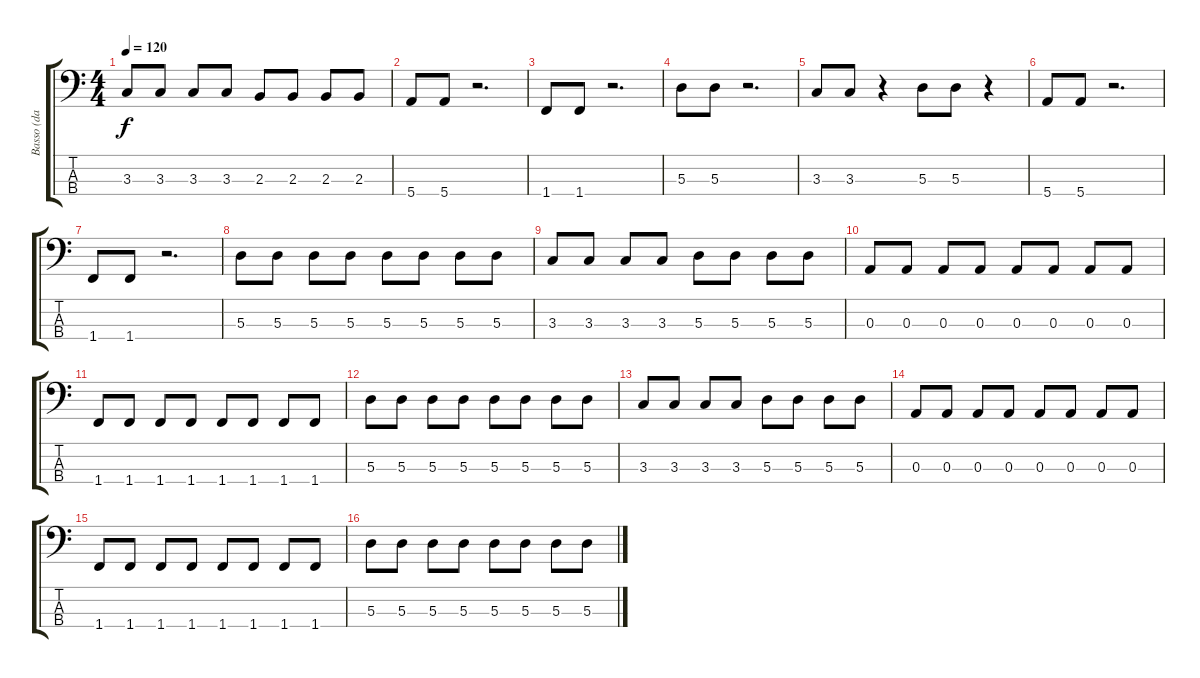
\track ("Basso (da rivedere nel chorus)" "Basso (da ") {instrument electricbassfinger}
\staff {score tabs}
\tuning (G2 D2 A1 E1) {hide}
\ts (4 4)
\tempo 120
\clef f4
\ks c
3.3.8{dy f} 3.3.8 3.3.8 3.3.8 2.3.8 2.3.8 2.3.8 2.3.8 |
5.4.8 5.4.8 r.2{d} |
1.4.8 1.4.8 r.2{d} |
5.3.8 5.3.8 r.2{d} |
3.3.8 3.3.8 r.4 5.3.8 5.3.8 r.4 |
5.4.8 5.4.8 r.2{d} |
1.4.8 1.4.8 r.2{d} |
5.3.8 5.3.8 5.3.8 5.3.8 5.3.8 5.3.8 5.3.8 5.3.8 |
3.3.8 3.3.8 3.3.8 3.3.8 5.3.8 5.3.8 5.3.8 5.3.8 |
0.3.8 0.3.8 0.3.8 0.3.8 0.3.8 0.3.8 0.3.8 0.3.8 |
1.4.8 1.4.8 1.4.8 1.4.8 1.4.8 1.4.8 1.4.8 1.4.8 |
5.3.8 5.3.8 5.3.8 5.3.8 5.3.8 5.3.8 5.3.8 5.3.8 |
3.3.8 3.3.8 3.3.8 3.3.8 5.3.8 5.3.8 5.3.8 5.3.8 |
0.3.8 0.3.8 0.3.8 0.3.8 0.3.8 0.3.8 0.3.8 0.3.8 |
1.4.8 1.4.8 1.4.8 1.4.8 1.4.8 1.4.8 1.4.8 1.4.8 |
5.3.8 5.3.8 5.3.8 5.3.8 5.3.8 5.3.8 5.3.8 5.3.8
